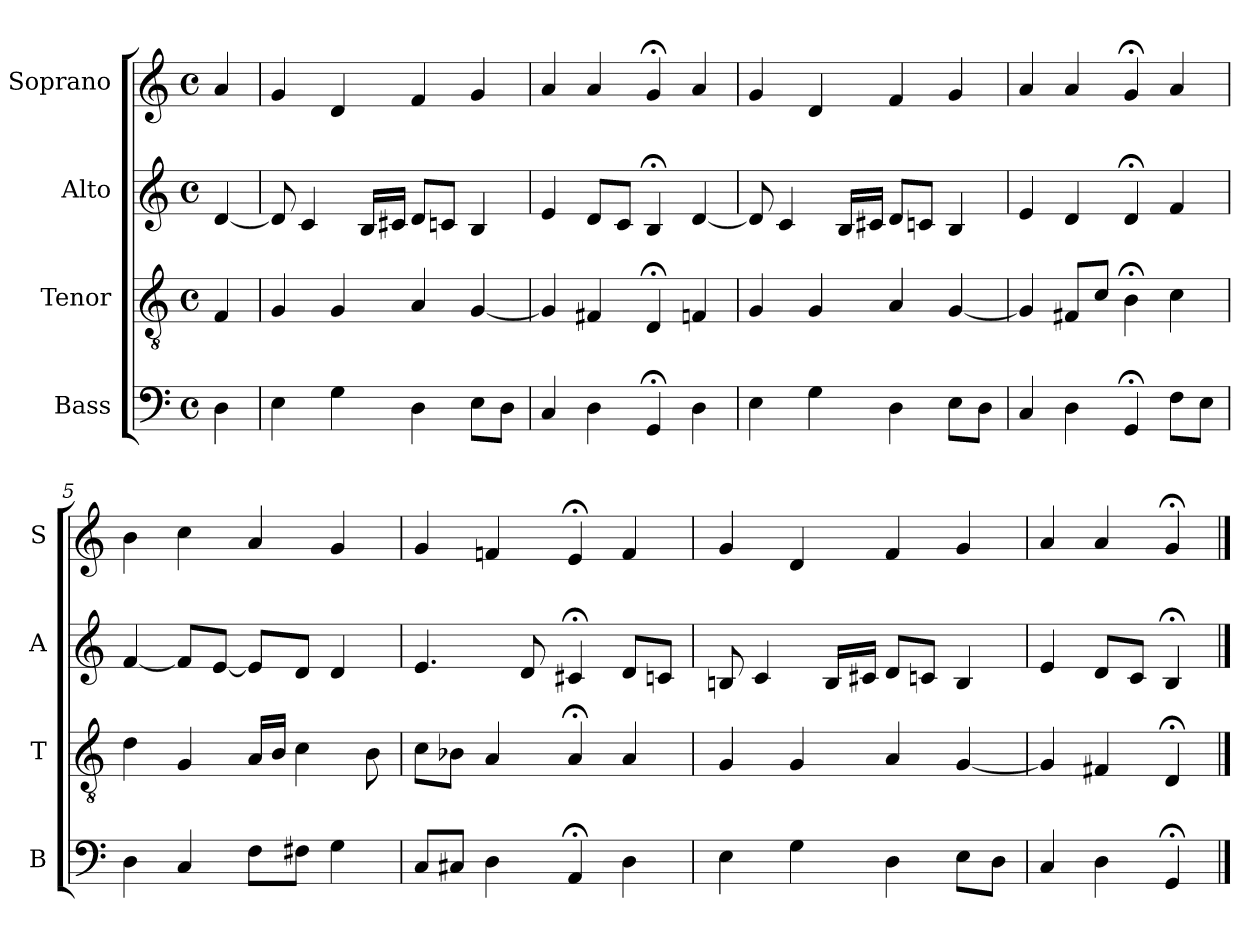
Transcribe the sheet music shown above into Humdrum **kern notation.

**kern	**kern	**kern	**kern
*part4	*part3	*part2	*part1
*staff4	*staff3	*staff2	*staff1
*I"Bass	*I"Tenor	*I"Alto	*I"Soprano
*I'B	*I'T	*I'A	*I'S
*clefF4	*clefGv2	*clefG2	*clefG2
*k[]	*k[]	*k[]	*k[]
*G:mix	*G:mix	*G:mix	*G:mix
*M4/4	*M4/4	*M4/4	*M4/4
*met(c)	*met(c)	*met(c)	*met(c)
*MM100	*MM100	*MM100	*MM100
=	=	=	=
4D	4F	[4d	4a
=1	=1	=1	=1
4E	4G	8d]	4g
.	.	4c	.
4G	4G	.	4d
.	.	16BLL	.
.	.	16c#XJJ	.
4D	4A	8dL	4f
.	.	8cnJ	.
8EL	[4G	4B	4g
8DJ	.	.	.
=2	=2	=2	=2
4C	4G]	4e	4a
4D	4F#X	8dL	4a
.	.	8cJ	.
4GG;<	4D;<	4B;<	4g;<
4D	4Fn	[4d	4a
=3	=3	=3	=3
4E	4G	8d]	4g
.	.	4c	.
4G	4G	.	4d
.	.	16BLL	.
.	.	16c#XJJ	.
4D	4A	8dL	4f
.	.	8cnJ	.
8EL	[4G	4B	4g
8DJ	.	.	.
=4	=4	=4	=4
4C	4G]	4e	4a
4D	8F#XL	4d	4a
.	8cJ	.	.
4GG;<	4B;<	4d;<	4g;<
8FL	4c	4f	4a
8EJ	.	.	.
=5	=5	=5	=5
4D	4d	[4f	4b
4C	4G	8fL]	4cc
.	.	[8eJ	.
8FL	16ALL	8eL]	4a
.	16BJJ	.	.
8F#XJ	4c	8dJ	.
4G	.	4d	4g
.	8B	.	.
=6	=6	=6	=6
8CL	8cL	4.e	4g
8C#XJ	8B-XJ	.	.
4D	4A	.	4fn
.	.	8d	.
4AA;<	4A;<	4c#X;<	4e;<
4D	4A	8dL	4f
.	.	8cnJ	.
=7	=7	=7	=7
4E	4G	8Bn	4g
.	.	4c	.
4G	4G	.	4d
.	.	16BLL	.
.	.	16c#XJJ	.
4D	4A	8dL	4f
.	.	8cnJ	.
8EL	[4G	4B	4g
8DJ	.	.	.
=8	=8	=8	=8
4C	4G]	4e	4a
4D	4F#X	8dL	4a
.	.	8cJ	.
4GG;<	4D;<	4B;<	4g;<
==	==	==	==
*-	*-	*-	*-
